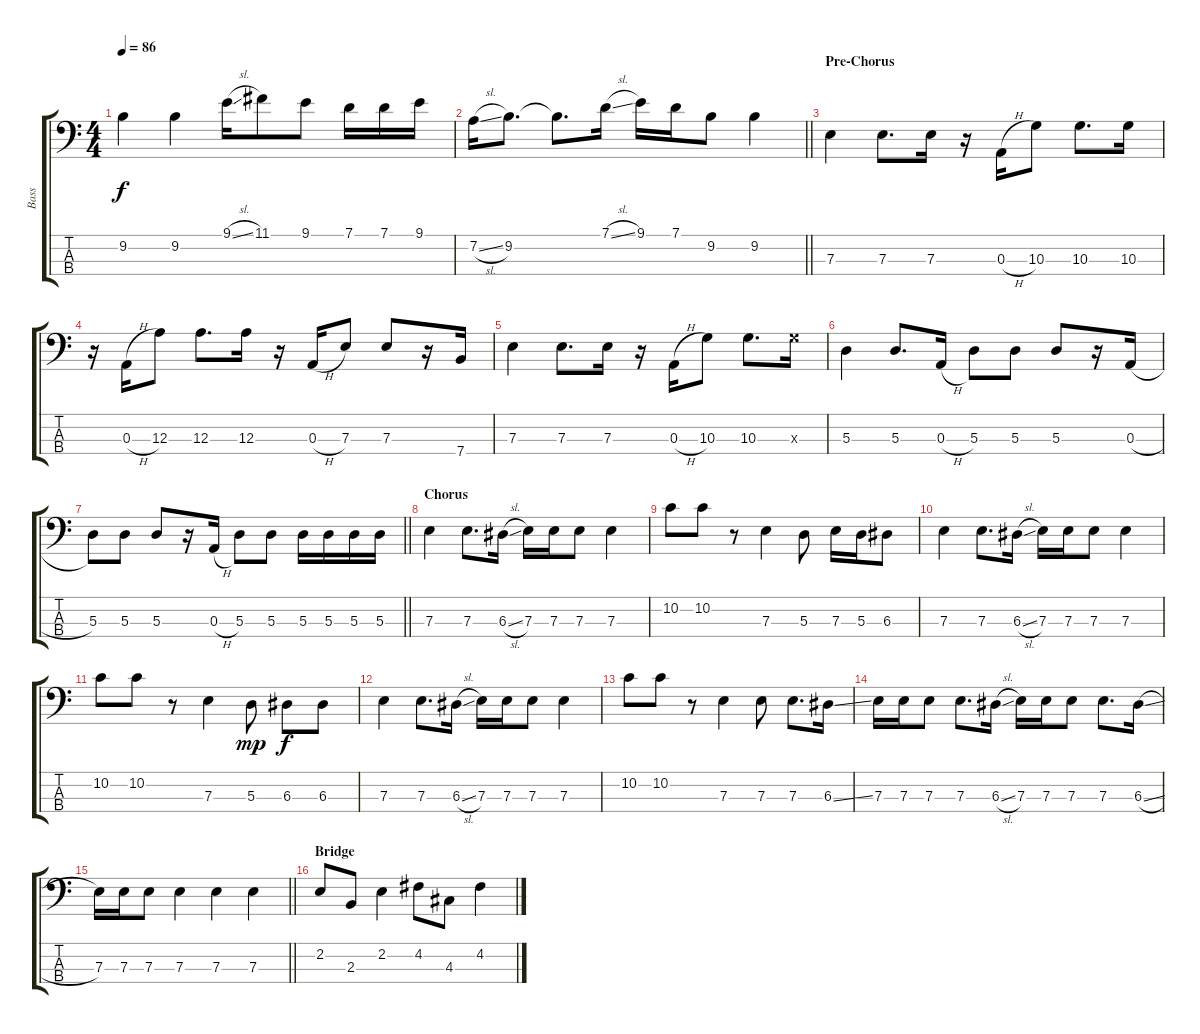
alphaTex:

\track ("Bass" "Bass") {instrument electricbassfinger}
\staff {score tabs}
\tuning (G2 D2 A1 E1) {hide}
\ts (4 4)
\tempo 86
\clef f4
\ks c
9.2.4{dy f} 9.2.4 9.1{sl}.16 11.1.8 9.1.8 7.1.16 7.1.16 9.1.16 |
\barLineRight lightlight
7.2{sl}.16 9.2.8{d} 9.2{t}.8{d} 7.1{sl}.16 9.1.16 7.1.16 9.2.8 9.2.4 |
\section ("" "Pre-Chorus")
7.3.4 7.3.8{d} 7.3.16 r.16 0.3{h}.16 10.3.8 10.3.8{d} 10.3.16 |
r.16 0.3{h}.16 12.3.8 12.3.8{d} 12.3.16 r.16 0.3{h}.16 7.3.8 7.3.8 r.16 7.4.16 |
7.3.4 7.3.8{d} 7.3.16 r.16 0.3{h}.16 10.3.8 10.3.8{d} 10.3{x}.16 |
5.3.4 5.3.8{d} 0.3{h}.16 5.3.8 5.3.8 5.3.8 r.16 0.3{h}.16 |
\barLineRight lightlight
5.3.8 5.3.8 5.3.8 r.16 0.3{h}.16 5.3.8 5.3.8 5.3.16 5.3.16 5.3.16 5.3.16 |
\section ("" "Chorus")
7.3.4 7.3.8{d} 6.3{sl}.16 7.3.16 7.3.16 7.3.8 7.3.4 |
10.2.8 10.2.8 r.8 7.3.4 5.3.8 7.3.16 5.3.16 6.3.8 |
7.3.4 7.3.8{d} 6.3{sl}.16 7.3.16 7.3.16 7.3.8 7.3.4 |
10.2.8 10.2.8 r.8 7.3.4 5.3.8{dy mp} 6.3.8{dy f} 6.3.8 |
7.3.4 7.3.8{d} 6.3{sl}.16 7.3.16 7.3.16 7.3.8 7.3.4 |
10.2.8 10.2.8 r.8 7.3.4 7.3.8 7.3.8{d} 6.3{ss}.16 |
7.3.16 7.3.16 7.3.8 7.3.8{d} 6.3{sl}.16 7.3.16 7.3.16 7.3.8 7.3.8{d} 6.3{sl}.16 |
\barLineRight lightlight
7.3.16 7.3.16 7.3.8 7.3.4 7.3.4 7.3.4 |
\section ("" "Bridge")
2.2.8 2.3.8 2.2.4 4.2.8 4.3.8 4.2.4
